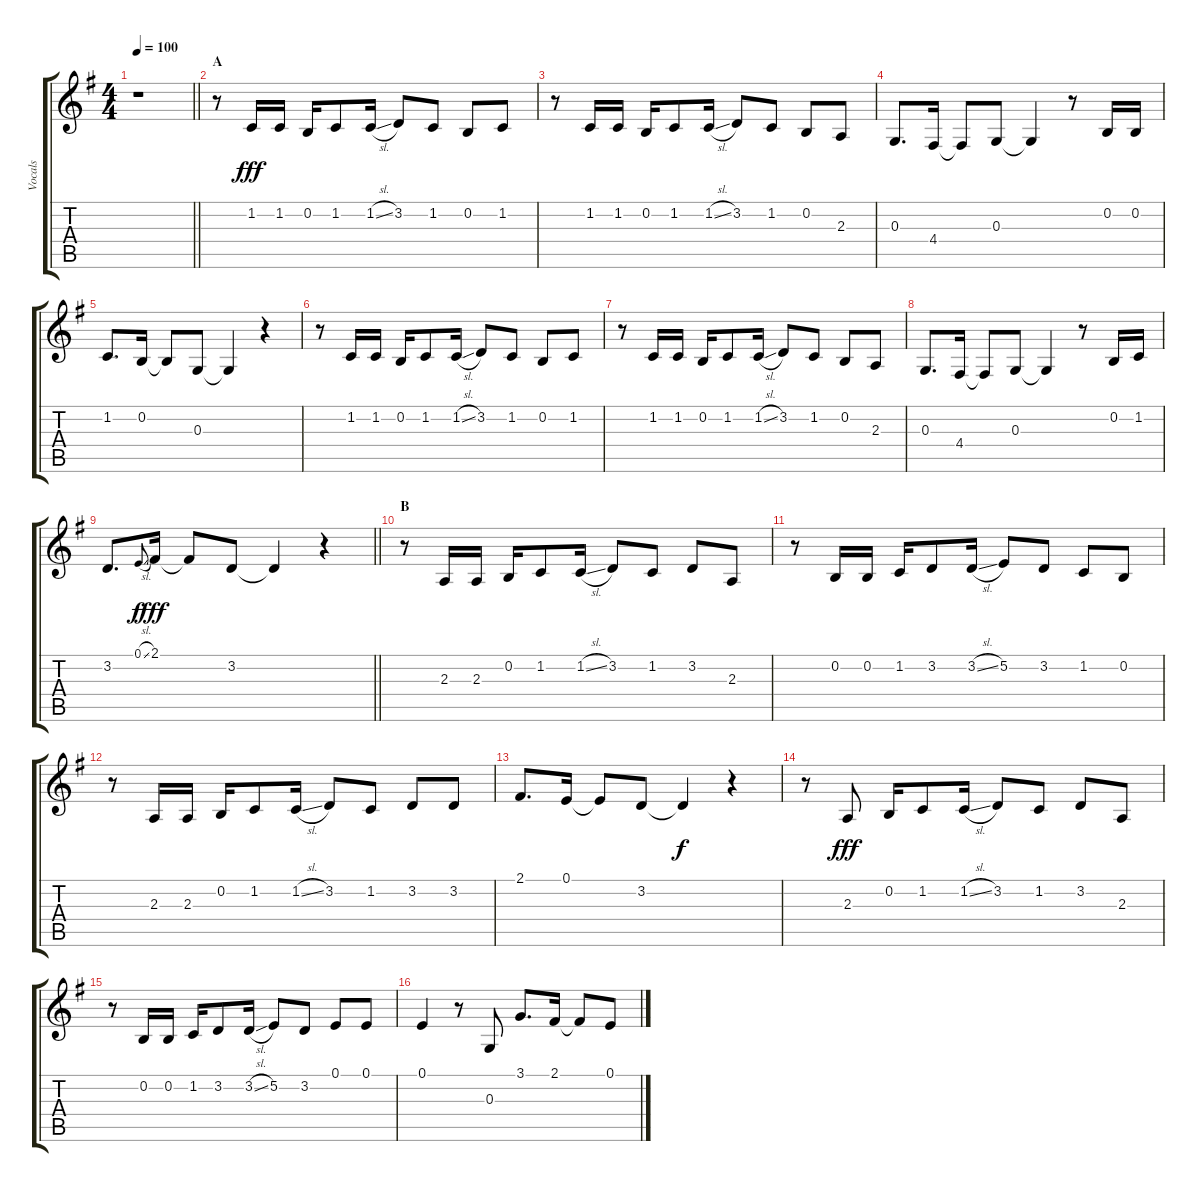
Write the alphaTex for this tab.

\track ("Vocals" "Vocals") {instrument voiceoohs}
\staff {score tabs}
\tuning (E4 B3 G3 D3 A2 E2) {hide}
\ts (4 4)
\tempo 100
\clef g2
\barLineRight lightlight
\ks g
r.1{dy fff} |
\section ("" "A")
r.8 1.2.16 1.2.16 0.2.16 1.2.8 1.2{sl}.16 3.2.8 1.2.8 0.2.8 1.2.8 |
r.8 1.2.16 1.2.16 0.2.16 1.2.8 1.2{sl}.16 3.2.8 1.2.8 0.2.8 2.3.8 |
0.3.8{d} 4.4.16 4.4{t}.8 0.3.8 0.3{t}.4 r.8 0.2.16 0.2.16 |
1.2.8{d} 0.2.16 0.2{t}.8 0.3.8 0.3{t}.4 r.4 |
r.8 1.2.16 1.2.16 0.2.16 1.2.8 1.2{sl}.16 3.2.8 1.2.8 0.2.8 1.2.8 |
r.8 1.2.16 1.2.16 0.2.16 1.2.8 1.2{sl}.16 3.2.8 1.2.8 0.2.8 2.3.8 |
0.3.8{d} 4.4.16 4.4{t}.8 0.3.8 0.3{t}.4 r.8 0.2.16 1.2.16 |
\barLineRight lightlight
3.2.8{d} 0.1{sl}.8{gr onbeat dy f} 2.1.16{dy fff} 2.1{t}.8 3.2.8 3.2{t}.4 r.4 |
\section ("" "B")
r.8 2.3.16 2.3.16 0.2.16 1.2.8 1.2{sl}.16 3.2.8 1.2.8 3.2.8 2.3.8 |
r.8 0.2.16 0.2.16 1.2.16 3.2.8 3.2{sl}.16 5.2.8 3.2.8 1.2.8 0.2.8 |
r.8 2.3.16 2.3.16 0.2.16 1.2.8 1.2{sl}.16 3.2.8 1.2.8 3.2.8 3.2.8 |
2.1.8{d} 0.1.16 0.1{t}.8 3.2.8 3.2{t}.4{dy f} r.4 |
r.8 2.3.8{dy fff} 0.2.16 1.2.8 1.2{sl}.16 3.2.8 1.2.8 3.2.8 2.3.8 |
r.8 0.2.16 0.2.16 1.2.16 3.2.8 3.2{sl}.16 5.2.8 3.2.8 0.1.8 0.1.8 |
0.1.4 r.8 0.3.8 3.1.8{d} 2.1.16 2.1{t}.8 0.1.8
